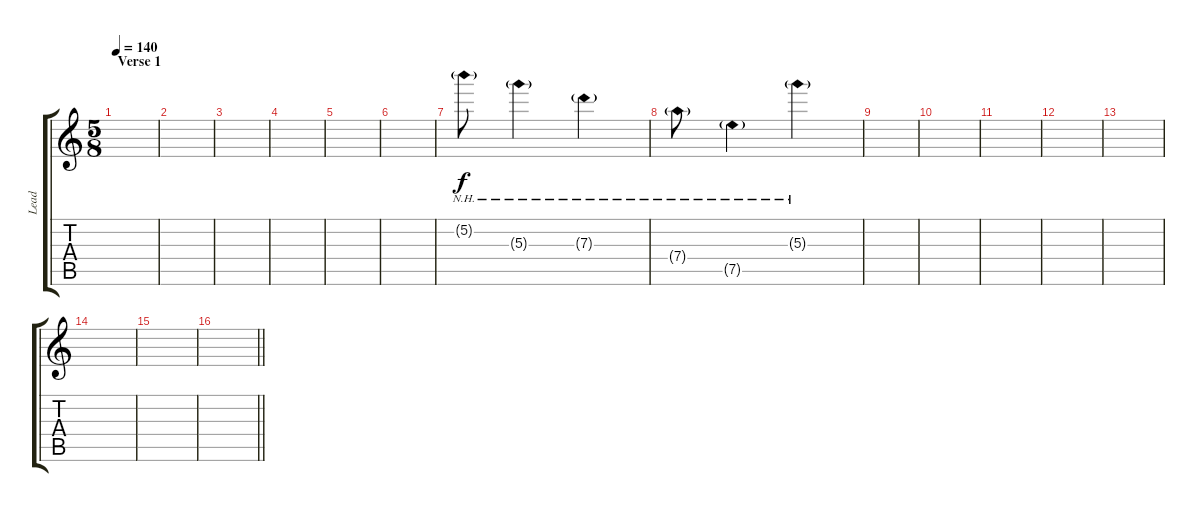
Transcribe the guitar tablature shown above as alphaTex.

\track ("Lead" "Lead") {instrument overdrivenguitar}
\staff {score tabs}
\tuning (E4 B3 G3 D3 A2 E2) {hide}
\ts (5 8)
\section ("" "Verse 1")
\tempo 140
\clef g2
\ks c
|
|
|
|
|
|
5.2{nh g}.8 5.3{nh g}.4 7.3{nh g}.4 |
7.4{nh g}.8 7.5{nh g}.4 5.3{nh g}.4 |
|
|
|
|
|
|
|
\barLineRight lightlight
